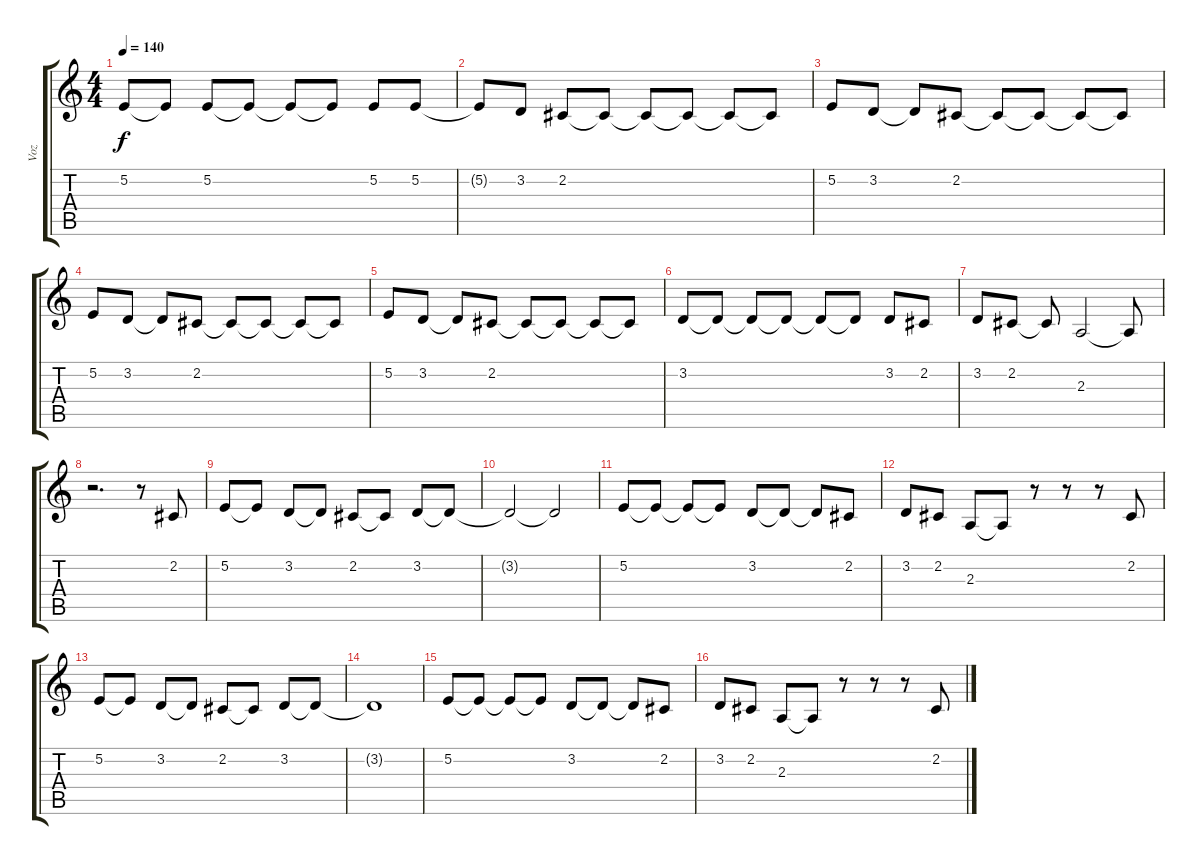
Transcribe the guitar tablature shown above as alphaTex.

\track ("Voz" "Voz") {instrument oboe}
\staff {score tabs}
\tuning (E4 B3 G3 D3 A2 E2) {hide}
\ts (4 4)
\tempo 140
\clef g2
\ks c
5.2.8{dy f} 5.2{t}.8 5.2.8 5.2{t}.8 5.2{t}.8 5.2{t}.8 5.2.8 5.2.8 |
5.2{t}.8 3.2.8 2.2.8 2.2{t}.8 2.2{t}.8 2.2{t}.8 2.2{t}.8 2.2{t}.8 |
5.2.8 3.2.8 3.2{t}.8 2.2.8 2.2{t}.8 2.2{t}.8 2.2{t}.8 2.2{t}.8 |
5.2.8 3.2.8 3.2{t}.8 2.2.8 2.2{t}.8 2.2{t}.8 2.2{t}.8 2.2{t}.8 |
5.2.8 3.2.8 3.2{t}.8 2.2.8 2.2{t}.8 2.2{t}.8 2.2{t}.8 2.2{t}.8 |
3.2.8 3.2{t}.8 3.2{t}.8 3.2{t}.8 3.2{t}.8 3.2{t}.8 3.2.8 2.2.8 |
3.2.8 2.2.8 2.2{t}.8 2.3.2 2.3{t}.8 |
r.2{d} r.8 2.2.8 |
5.2.8 5.2{t}.8 3.2.8 3.2{t}.8 2.2.8 2.2{t}.8 3.2.8 3.2{t}.8 |
3.2{t}.2 3.2{t}.2 |
5.2.8 5.2{t}.8 5.2{t}.8 5.2{t}.8 3.2.8 3.2{t}.8 3.2{t}.8 2.2.8 |
3.2.8 2.2.8 2.3.8 2.3{t}.8 r.8 r.8 r.8 2.2.8 |
5.2.8 5.2{t}.8 3.2.8 3.2{t}.8 2.2.8 2.2{t}.8 3.2.8 3.2{t}.8 |
3.2{t}.1 |
5.2.8 5.2{t}.8 5.2{t}.8 5.2{t}.8 3.2.8 3.2{t}.8 3.2{t}.8 2.2.8 |
3.2.8 2.2.8 2.3.8 2.3{t}.8 r.8 r.8 r.8 2.2.8
